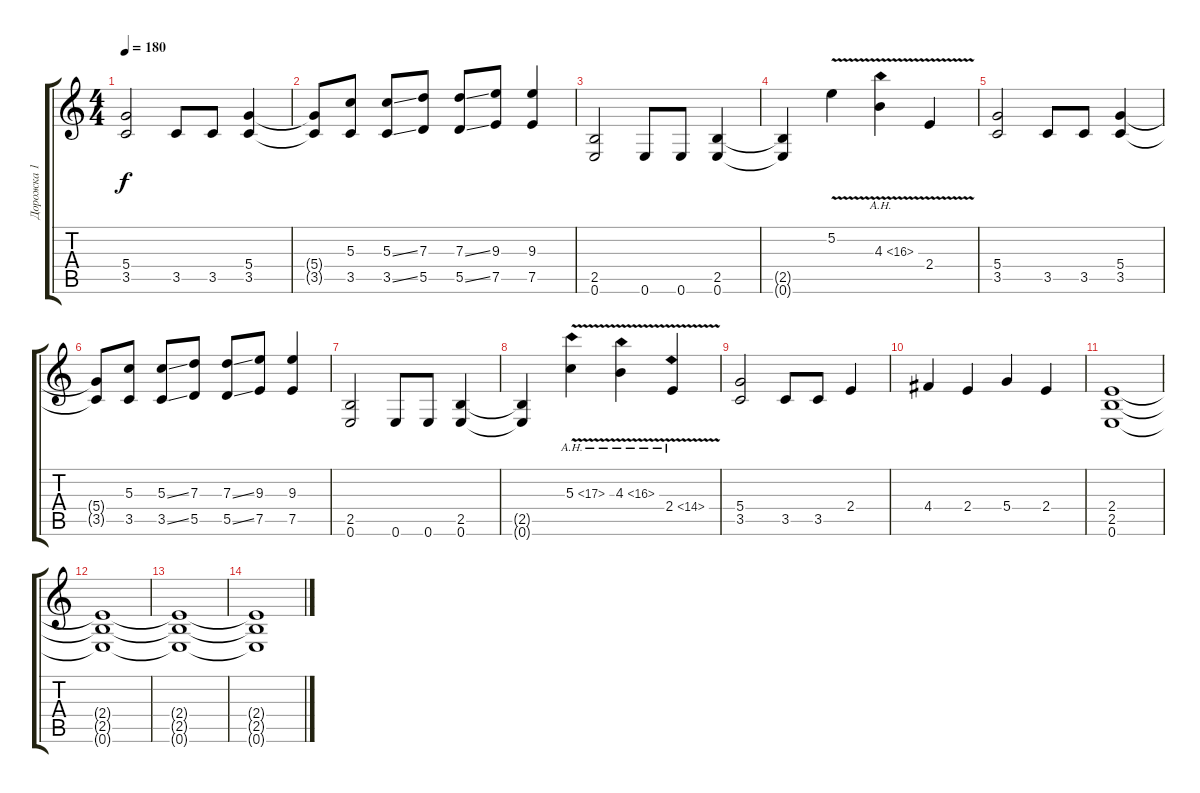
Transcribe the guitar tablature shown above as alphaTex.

\track ("Дорожка 1" "Дорожка 1") {instrument distortionguitar}
\staff {score tabs}
\tuning (E4 B3 G3 D3 A2 E2) {hide}
\ts (4 4)
\tempo 180
\clef g2
\ks c
(5.4 3.5).2{dy f} 3.5.8 3.5.8 (5.4 3.5).4 |
(5.4{t} 3.5{t}).8 (5.3 3.5).8 (5.3{ss} 3.5{ss}).8 (7.3 5.5).8 (7.3{ss} 5.5{ss}).8 (9.3 7.5).8 (9.3 7.5).4 |
(2.5 0.6).2 0.6.8 0.6.8 (2.5 0.6).4 |
(2.5{t} 0.6{t}).4 5.2{v}.4 4.3{ah 12 v}.4 2.4{v}.4 |
(5.4 3.5).2 3.5.8 3.5.8 (5.4 3.5).4 |
(5.4{t} 3.5{t}).8 (5.3 3.5).8 (5.3{ss} 3.5{ss}).8 (7.3 5.5).8 (7.3{ss} 5.5{ss}).8 (9.3 7.5).8 (9.3 7.5).4 |
(2.5 0.6).2 0.6.8 0.6.8 (2.5 0.6).4 |
(2.5{t} 0.6{t}).4 5.3{ah 12 v}.4 4.3{ah 12 v}.4 2.4{ah 12 v}.4 |
(5.4 3.5).2 3.5.8 3.5.8 2.4.4 |
4.4.4 2.4.4 5.4.4 2.4.4 |
(2.4 2.5 0.6).1 |
(2.4{t} 2.5{t} 0.6{t}).1 |
(2.4{t} 2.5{t} 0.6{t}).1 |
(2.4{t} 2.5{t} 0.6{t}).1
